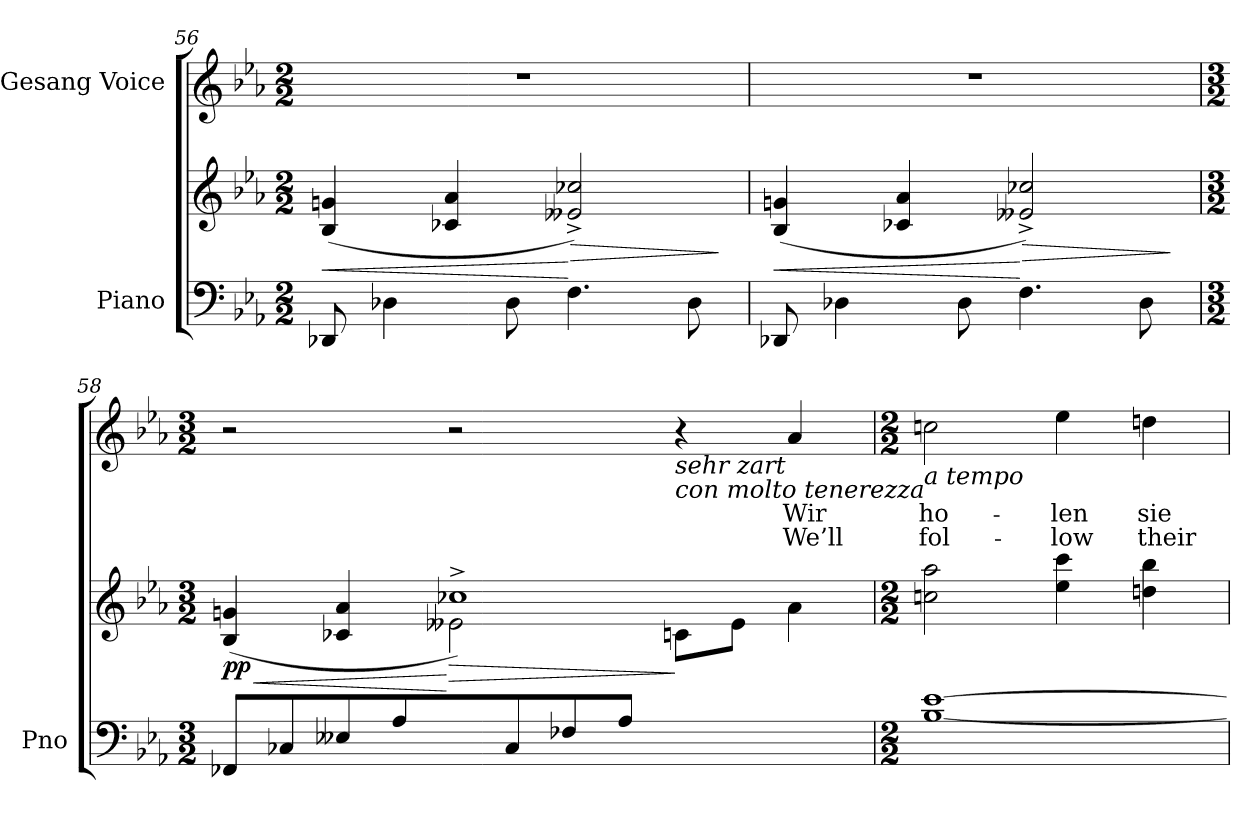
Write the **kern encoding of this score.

**kern	**kern	**dynam	**kern	**text	**text
*part2	*part2	*part2	*part1	*part1	*part1
*staff3	*staff2	*staff2/3	*staff1	*staff1	*staff1
*I"Piano	*	*	*I"Gesang Voice	*	*
*I'Pno	*	*	*	*	*
!!LO:PB:g=z
*clefF4	*clefG2	*	*clefG2	*	*
*k[b-e-a-]	*k[b-e-a-]	*	*k[b-e-a-]	*	*
*M2/2	*M2/2	*	*M2/2	*	*
=56	=56	=56	=56	=56	=56
!	!	!LO:HP:b	!	!	!
8DD-X/	(4B-/ 4gn/	<	1r	.	.
4D-X\	.	.	.	.	.
.	4c-X/ 4a-/	.	.	.	.
8D-\	.	.	.	.	.
!	!	!LO:HP:n=1:b	!	!	!
4.F\	2e--X/^> 2cc-X/^>)	[ >	.	.	.
8D-\	.	.	.	.	.
.	.	]	.	.	.
=57	=57	=57	=57	=57	=57
!	!	!LO:HP:b	!	!	!
8DD-X/	(4B-/ 4gn/	<	1r	.	.
4D-X\	.	.	.	.	.
.	4c-X/ 4a-/	.	.	.	.
8D-\	.	.	.	.	.
!	!	!LO:HP:n=1:b	!	!	!
4.F\	2e--X/^> 2cc-X/^>)	[ >	.	.	.
8D-\	.	.	.	.	.
.	.	]	.	.	.
=58	=58	=58	=58	=58	=58
*M3/2	*M3/2	*	*M3/2	*	*
!	!LO:TX:b:i:t=poco rit.	!	!	!	!
!	!	!LO:HP:b	!	!	!
*	*^	*	*	*	*
*	*	*^	*	*	*	*
!	!	!	!	!LO:DY:n=1:b	!	!	!
(<8FF-X/L	(>4B-/ 4gn/	2ryy	1ryy	< pp	2r	.	.
8C-X/	.	.	.	.	.	.	.
8E--X/	4c-X/ 4a-/	.	.	.	.	.	.
8A-/J	.	.	.	.	.	.	.
!	!	!	!	!LO:HP:n=1:b	!	!	!
8ryy	1cc-X^)	2e--X\	.	[ >	2r	.	.
8C-\	.	.	.	.	.	.	.
8F-X\	.	.	.	.	.	.	.
8A-\J	.	.	.	.	.	.	.
!	!	!	!	!	!LO:TX:b:i:t=sehr zart	!	!
!	!	!	!	!	!LO:TX:b:i:t=con molto tenerezza	!	!
2ryy	.	2ryy	8cn\L	]	4r	.	.
.	.	.	8e--\J	.	.	.	.
!	!	!	!	!	!	!LO:LY:b	!LO:LY:b
.	.	.	4a-\)	.	4a-/	Wir	We’ll
*	*v	*v	*v	*	*	*	*
=59	=59	=59	=59	=59	=59
*M2/2	*M2/2	*	*M2/2	*	*
*	*^	*	*	*	*
*	*	*^	*	*	*	*
!	!	!	!	!	!LO:TX:b:i:t=a tempo	!	!
!	!	!	!	!LO:DY:b	!	!LO:LY:b	!LO:LY:b
!	!	!	!	!LO:DY:n=1:b	!	!	!
*	*v	*v	*v	*	*	*	*
[1B- [1e-	2ccn\ 2aa-\	pp other-dynamics	2ccn\	ho-	fol-
!	!	!	!	!LO:LY:b	!LO:LY:b
.	4ee-\ 4ccc\	.	4ee-\	-len	-low
!	!	!	!	!LO:LY:b	!LO:LY:b
.	4ddn\ 4bb-\	.	4ddn\	sie	their
=	=	=	=	=	=
*-	*-	*-	*-	*-	*-
